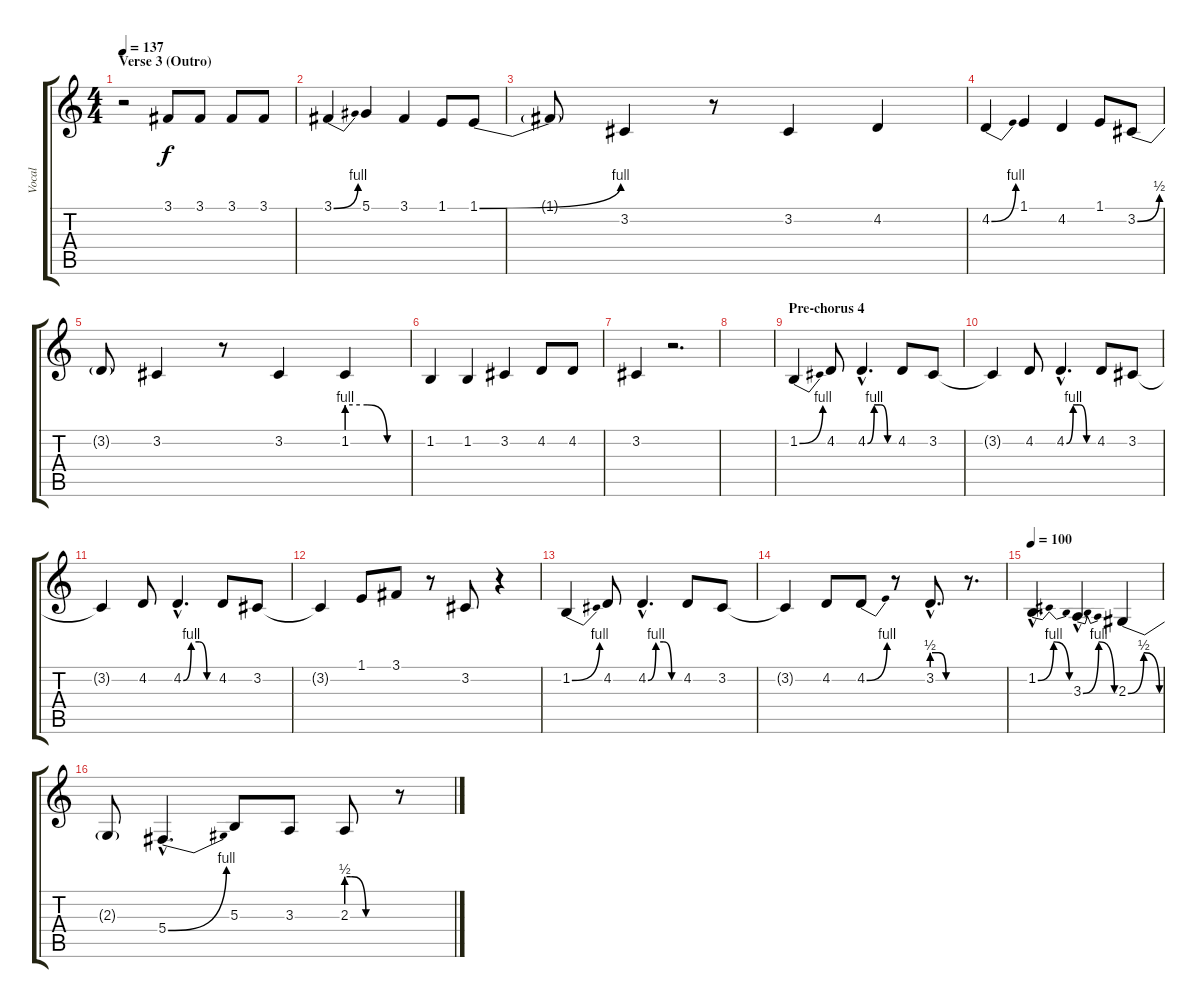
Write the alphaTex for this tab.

\track ("Vocal" "Vocal") {instrument lead6voice}
\staff {score tabs}
\tuning (Eb4 Bb3 Gb3 Db3 Ab2 Eb2) {hide}
\ts (4 4)
\section ("" "Verse 3 (Outro)")
\tempo 137
\clef g2
\ks c
r.2{dy f} 3.1.8 3.1.8 3.1.8 3.1.8 |
3.1{be (bend 0 0 60 4)}.4 5.1.4 3.1.4 1.1.8 1.1{be (bend 0 0 60 4)}.8 |
1.1{t}.8 3.2.4 r.8 3.2.4 4.2.4 |
4.2{be (bend 0 0 60 4)}.4 1.1.4 4.2.4 1.1.8 3.2{be (bend 0 0 60 2)}.8 |
3.2{t}.8 3.2.4 r.8 3.2.4 1.2{be (custom 0 4 20 4 40 0 60 0)}.4 |
1.2.4 1.2.4 3.2.4 4.2.8 4.2.8 |
3.2.4 r.2{d} |
|
\section ("" "Pre-chorus 4")
1.2{be (bend 0 0 60 4)}.4 4.2.8 4.2{be (custom 0 0 15 4 30 4 45 0 60 0) hac}.4{d} 4.2.8 3.2.8 |
3.2{t}.4 4.2.8 4.2{be (custom 0 0 15 4 30 4 45 0 60 0) hac}.4{d} 4.2.8 3.2.8 |
3.2{t}.4 4.2.8 4.2{be (custom 0 0 15 4 30 4 45 0 60 0) hac}.4{d} 4.2.8 3.2.8 |
3.2{t}.4 1.1.8 3.1.8 r.8 3.2.8 r.4 |
1.2{be (bend 0 0 60 4)}.4 4.2.8 4.2{be (custom 0 0 15 4 30 4 45 0 60 0) hac}.4{d} 4.2.8 3.2.8 |
3.2{t}.4 4.2.8 4.2{be (bend 0 0 60 4)}.8 r.8 3.2{be (custom 0 2 15 2 30 0 35 0 41 0 60 0) hac}.8{d} r.8{d} |
\tempo 100
1.2{be (bendrelease 0 0 15 4 30 4 60 0) hac}.4{d} 3.3{be (bendrelease 0 0 15 4 30 4 60 0) hac}.4{d} 2.3{be (bendrelease 0 0 15 2 30 2 60 0)}.4 |
2.3{t}.8 5.4{be (bend 0 0 60 4) hac}.4{d} 5.3.8 3.3.8 2.3{be (custom 0 2 5 2 7 2 26 0 30 0 40 0 60 0)}.8 r.8
